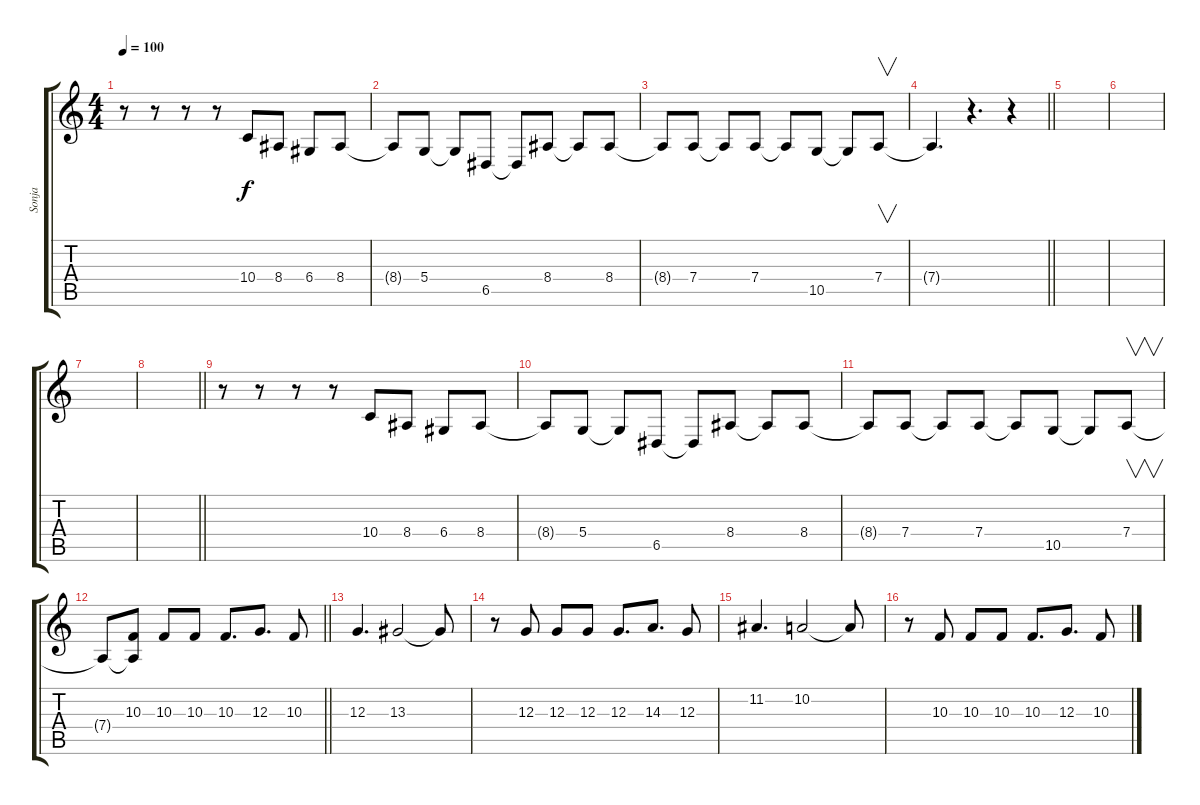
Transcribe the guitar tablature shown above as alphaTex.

\track ("Sonja" "Sonja") {instrument flute}
\staff {score tabs}
\tuning (E4 B3 G3 D3 A2 E2) {hide}
\ts (4 4)
\tempo 100
\clef g2
\ks c
r.8{dy f} r.8 r.8 r.8 10.4.8 8.4.8 6.4.8 8.4.8 |
8.4{t}.8 5.4.8 5.4{t}.8 6.5.8 6.5{t}.8 8.4.8 8.4{t}.8 8.4.8 |
8.4{t}.8 7.4.8 7.4{t}.8 7.4.8 7.4{t}.8 10.5.8 10.5{t}.8 7.4.8{v} |
\barLineRight lightlight
7.4{t}.4{d} r.4{d} r.4 |
|
|
|
\barLineRight lightlight
|
r.8 r.8 r.8 r.8 10.4.8 8.4.8 6.4.8 8.4.8 |
8.4{t}.8 5.4.8 5.4{t}.8 6.5.8 6.5{t}.8 8.4.8 8.4{t}.8 8.4.8 |
8.4{t}.8 7.4.8 7.4{t}.8 7.4.8 7.4{t}.8 10.5.8 10.5{t}.8 7.4.8{v} |
\barLineRight lightlight
7.4{t}.8 (10.3 7.4{t}).8 10.3.8 10.3.8 10.3.8{d} 12.3.8{d} 10.3.8 |
12.3.4{d} 13.3.2 13.3{t}.8 |
r.8 12.3.8 12.3.8 12.3.8 12.3.8{d} 14.3.8{d} 12.3.8 |
11.2.4{d} 10.2.2 10.2{t}.8 |
r.8 10.3.8 10.3.8 10.3.8 10.3.8{d} 12.3.8{d} 10.3.8
